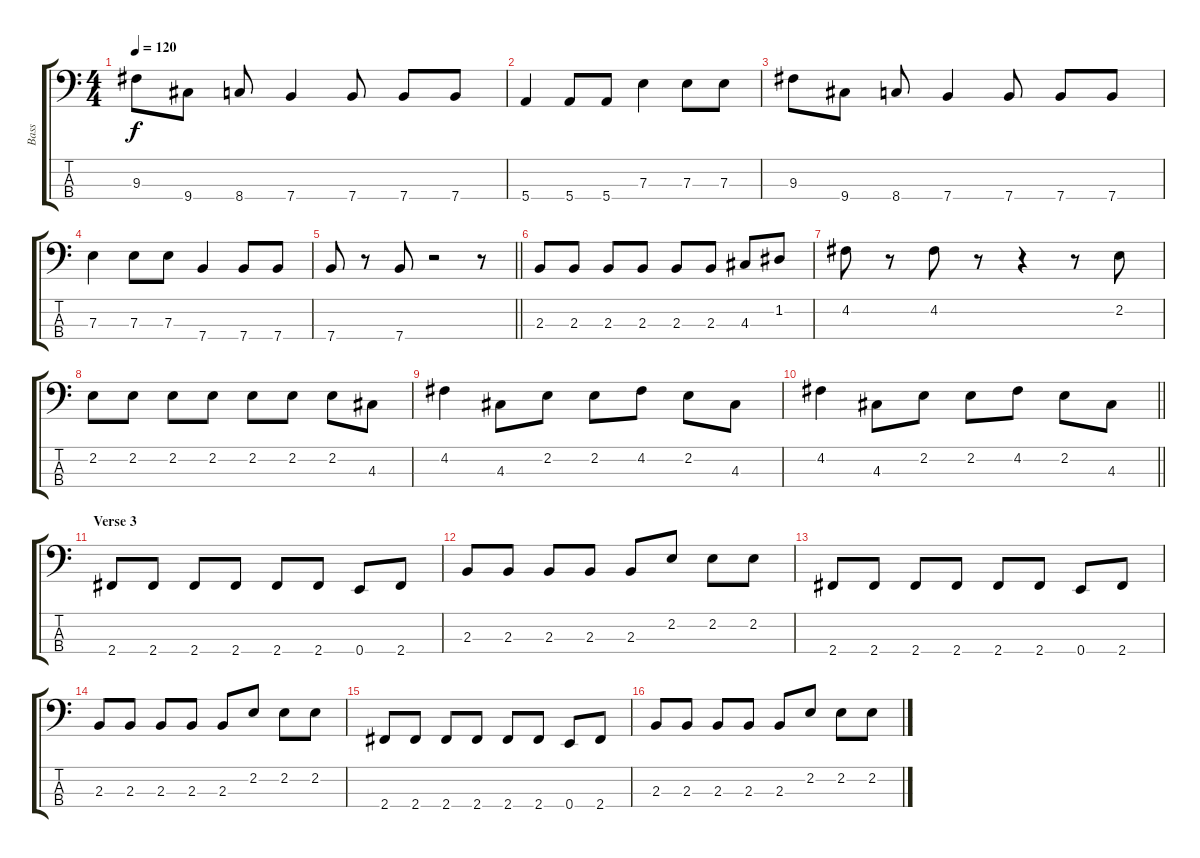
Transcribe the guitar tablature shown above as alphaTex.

\track ("Bass" "Bass") {instrument electricbassfinger}
\staff {score tabs}
\tuning (G2 D2 A1 E1) {hide}
\ts (4 4)
\tempo 120
\clef f4
\ks c
9.3.8{dy f} 9.4.8 8.4.8 7.4.4 7.4.8 7.4.8 7.4.8 |
5.4.4 5.4.8 5.4.8 7.3.4 7.3.8 7.3.8 |
9.3.8 9.4.8 8.4.8 7.4.4 7.4.8 7.4.8 7.4.8 |
7.3.4 7.3.8 7.3.8 7.4.4 7.4.8 7.4.8 |
\barLineRight lightlight
7.4.8 r.8 7.4.8 r.2 r.8 |
2.3.8 2.3.8 2.3.8 2.3.8 2.3.8 2.3.8 4.3.8 1.2.8 |
4.2.8 r.8 4.2.8 r.8 r.4 r.8 2.2.8 |
2.2.8 2.2.8 2.2.8 2.2.8 2.2.8 2.2.8 2.2.8 4.3.8 |
4.2.4 4.3.8 2.2.8 2.2.8 4.2.8 2.2.8 4.3.8 |
\barLineRight lightlight
4.2.4 4.3.8 2.2.8 2.2.8 4.2.8 2.2.8 4.3.8 |
\section ("" "Verse 3")
2.4.8 2.4.8 2.4.8 2.4.8 2.4.8 2.4.8 0.4.8 2.4.8 |
2.3.8 2.3.8 2.3.8 2.3.8 2.3.8 2.2.8 2.2.8 2.2.8 |
2.4.8 2.4.8 2.4.8 2.4.8 2.4.8 2.4.8 0.4.8 2.4.8 |
2.3.8 2.3.8 2.3.8 2.3.8 2.3.8 2.2.8 2.2.8 2.2.8 |
2.4.8 2.4.8 2.4.8 2.4.8 2.4.8 2.4.8 0.4.8 2.4.8 |
2.3.8 2.3.8 2.3.8 2.3.8 2.3.8 2.2.8 2.2.8 2.2.8
